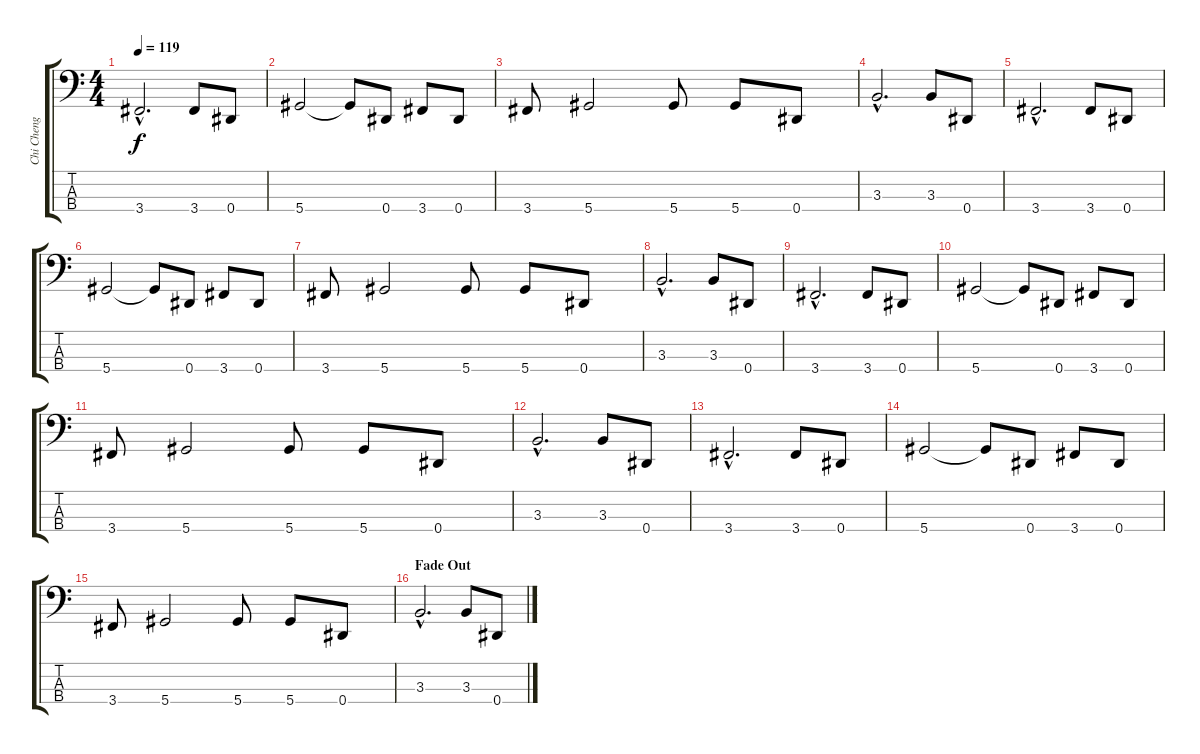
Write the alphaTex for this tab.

\track ("Chi Cheng" "Chi Cheng") {instrument electricbassfinger}
\staff {score tabs}
\tuning (Gb2 Db2 Ab1 Eb1) {hide}
\ts (4 4)
\tempo 119
\clef f4
\ks c
3.4{hac}.2{d dy f} 3.4.8 0.4.8 |
5.4.2 5.4{t}.8 0.4.8 3.4.8 0.4.8 |
3.4.8 5.4.2 5.4.8 5.4.8 0.4.8 |
3.3{hac}.2{d} 3.3.8 0.4.8 |
3.4{hac}.2{d} 3.4.8 0.4.8 |
5.4.2 5.4{t}.8 0.4.8 3.4.8 0.4.8 |
3.4.8 5.4.2 5.4.8 5.4.8 0.4.8 |
3.3{hac}.2{d} 3.3.8 0.4.8 |
3.4{hac}.2{d} 3.4.8 0.4.8 |
5.4.2 5.4{t}.8 0.4.8 3.4.8 0.4.8 |
3.4.8 5.4.2 5.4.8 5.4.8 0.4.8 |
3.3{hac}.2{d} 3.3.8 0.4.8 |
3.4{hac}.2{d} 3.4.8 0.4.8 |
5.4.2 5.4{t}.8 0.4.8 3.4.8 0.4.8 |
3.4.8 5.4.2 5.4.8 5.4.8 0.4.8 |
\section ("" "Fade Out")
3.3{hac}.2{d volume 8} 3.3.8 0.4.8
